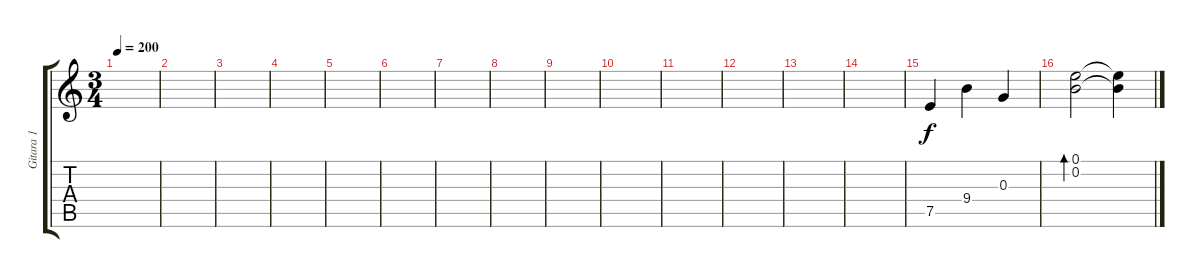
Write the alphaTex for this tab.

\track ("Gitara 1" "Gitara 1") {instrument distortionguitar}
\staff {score tabs}
\tuning (E4 B3 G3 D3 A2 E2) {hide}
\ts (3 4)
\tempo 200
\clef g2
\ks c
|
|
|
|
|
|
|
|
|
|
|
|
|
|
7.5.4{instrument electricguitarclean} 9.4.4 0.3.4 |
(0.1 0.2).2{bd 240} (0.1{t} 0.2{t}).4
